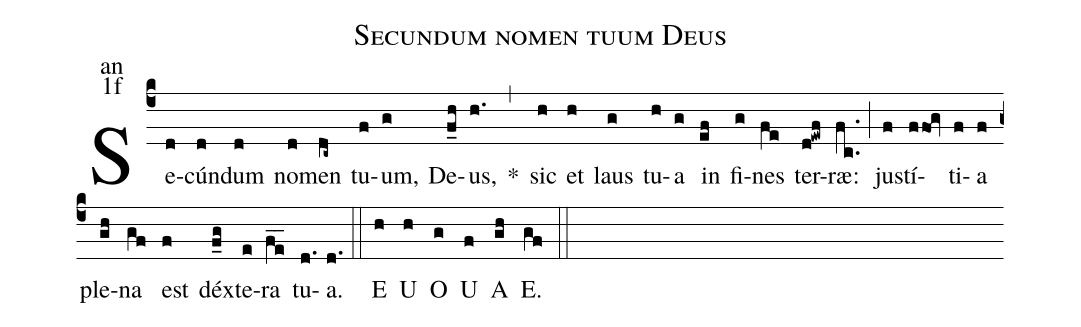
name:Secundum nomen tuum Deus;
office-part:an;
mode:1f;
%%
(c4) Se(d)cún(d)dum(d) no(d)men(dc~) tu(f)um,(g) De(f_h)us,(h.) <sp>*</sp>(,)
sic(h) et(h) laus(g) tu(h)a(g) in(ef) fi(g)nes(fe) ter(d@ewf)ræ:(fc..) (;)
ju(f)stí(ffog)ti(f)a(f) ple(gh)na(gf) est(f) déx(f_g)te(e)ra(fe__) tu(d.)a.(d.) (::)
<eu>E(h) U(h) O(g) U(f) A(gh) E.(gf) </eu>(::)
